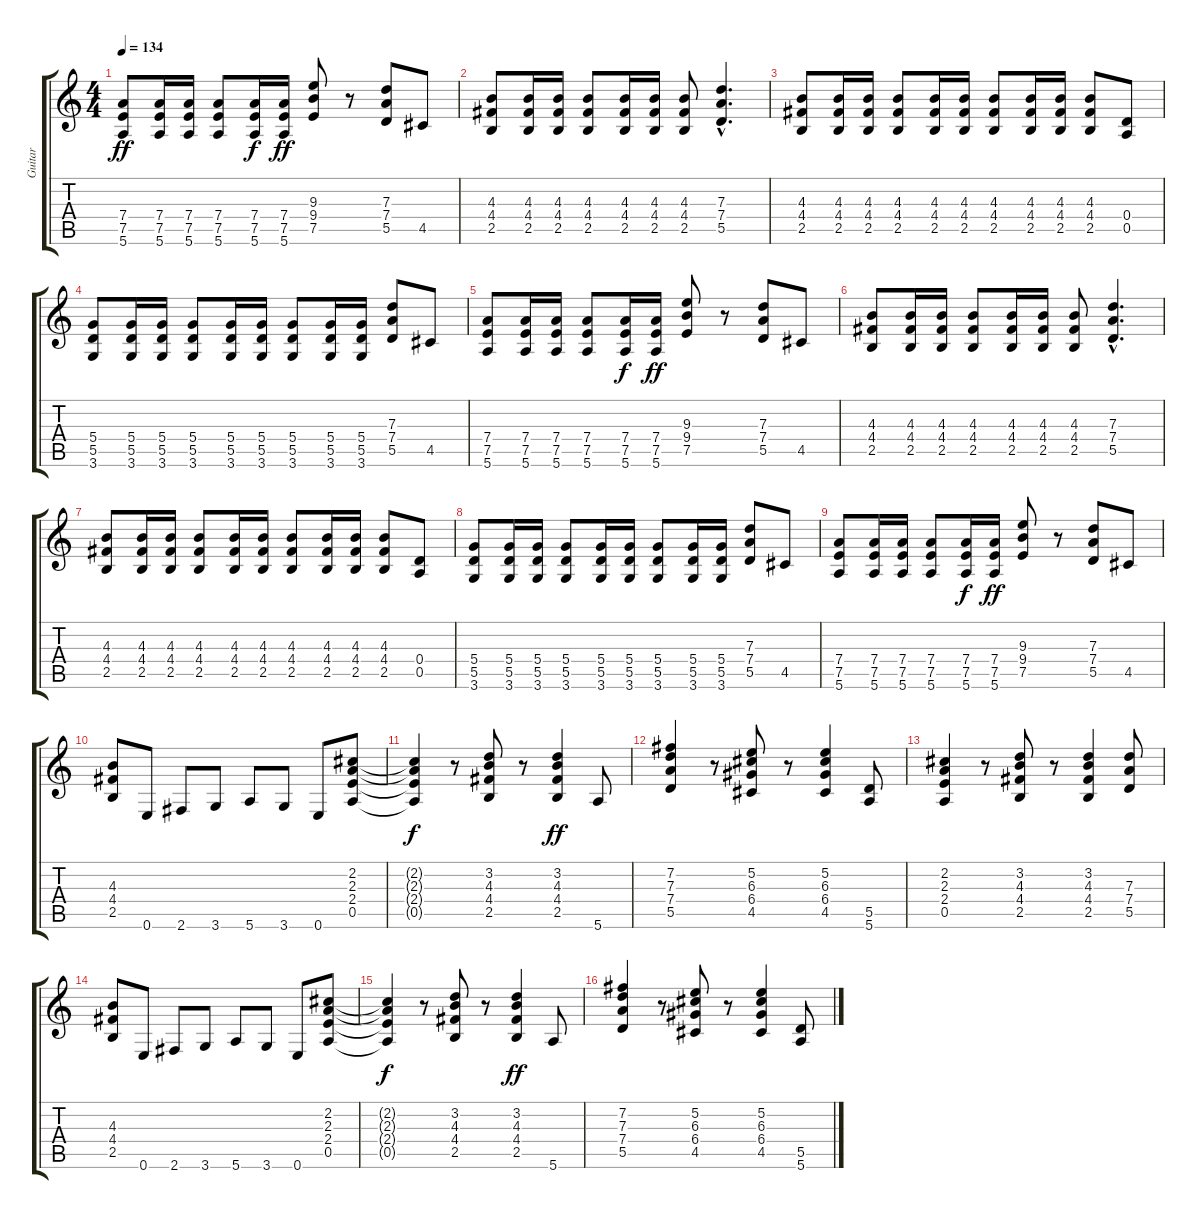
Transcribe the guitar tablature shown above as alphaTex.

\track ("Guitar" "Guitar") {instrument distortionguitar}
\staff {score tabs}
\tuning (E4 B3 G3 D3 A2 E2) {hide}
\ts (4 4)
\tempo 134
\clef g2
\ks c
(7.4 7.5 5.6).8{dy ff} (7.4 7.5 5.6).16 (7.4 7.5 5.6).16 (7.4 7.5 5.6).8 (7.4 7.5 5.6).16{dy f} (7.4 7.5 5.6).16{dy ff} (9.3 9.4 7.5).8 r.8 (7.3 7.4 5.5).8 4.5.8 |
(4.3 4.4 2.5).8 (4.3 4.4 2.5).16 (4.3 4.4 2.5).16 (4.3 4.4 2.5).8 (4.3 4.4 2.5).16 (4.3 4.4 2.5).16 (4.3 4.4 2.5).8 (7.3{hac} 7.4{hac} 5.5{hac}).4{d} |
(4.3 4.4 2.5).8 (4.3 4.4 2.5).16 (4.3 4.4 2.5).16 (4.3 4.4 2.5).8 (4.3 4.4 2.5).16 (4.3 4.4 2.5).16 (4.3 4.4 2.5).8 (4.3 4.4 2.5).16 (4.3 4.4 2.5).16 (4.3 4.4 2.5).8 (0.4 0.5).8 |
(5.4 5.5 3.6).8 (5.4 5.5 3.6).16 (5.4 5.5 3.6).16 (5.4 5.5 3.6).8 (5.4 5.5 3.6).16 (5.4 5.5 3.6).16 (5.4 5.5 3.6).8 (5.4 5.5 3.6).16 (5.4 5.5 3.6).16 (7.3 7.4 5.5).8 4.5.8 |
(7.4 7.5 5.6).8 (7.4 7.5 5.6).16 (7.4 7.5 5.6).16 (7.4 7.5 5.6).8 (7.4 7.5 5.6).16{dy f} (7.4 7.5 5.6).16{dy ff} (9.3 9.4 7.5).8 r.8 (7.3 7.4 5.5).8 4.5.8 |
(4.3 4.4 2.5).8 (4.3 4.4 2.5).16 (4.3 4.4 2.5).16 (4.3 4.4 2.5).8 (4.3 4.4 2.5).16 (4.3 4.4 2.5).16 (4.3 4.4 2.5).8 (7.3{hac} 7.4{hac} 5.5{hac}).4{d} |
(4.3 4.4 2.5).8 (4.3 4.4 2.5).16 (4.3 4.4 2.5).16 (4.3 4.4 2.5).8 (4.3 4.4 2.5).16 (4.3 4.4 2.5).16 (4.3 4.4 2.5).8 (4.3 4.4 2.5).16 (4.3 4.4 2.5).16 (4.3 4.4 2.5).8 (0.4 0.5).8 |
(5.4 5.5 3.6).8 (5.4 5.5 3.6).16 (5.4 5.5 3.6).16 (5.4 5.5 3.6).8 (5.4 5.5 3.6).16 (5.4 5.5 3.6).16 (5.4 5.5 3.6).8 (5.4 5.5 3.6).16 (5.4 5.5 3.6).16 (7.3 7.4 5.5).8 4.5.8 |
(7.4 7.5 5.6).8 (7.4 7.5 5.6).16 (7.4 7.5 5.6).16 (7.4 7.5 5.6).8 (7.4 7.5 5.6).16{dy f} (7.4 7.5 5.6).16{dy ff} (9.3 9.4 7.5).8 r.8 (7.3 7.4 5.5).8 4.5.8 |
(4.3 4.4 2.5).8 0.6.8 2.6.8 3.6.8 5.6.8 3.6.8 0.6.8 (2.2 2.3 2.4 0.5).8 |
(2.2{t} 2.3{t} 2.4{t} 0.5{t}).4{dy f} r.8 (3.2 4.3 4.4 2.5).8 r.8 (3.2 4.3 4.4 2.5).4{dy ff} 5.6.8 |
(7.2 7.3 7.4 5.5).4 r.8 (5.2 6.3 6.4 4.5).8 r.8 (5.2 6.3 6.4 4.5).4 (5.5 5.6).8 |
(2.2 2.3 2.4 0.5).4 r.8 (3.2 4.3 4.4 2.5).8 r.8 (3.2 4.3 4.4 2.5).4 (7.3 7.4 5.5).8 |
(4.3 4.4 2.5).8 0.6.8 2.6.8 3.6.8 5.6.8 3.6.8 0.6.8 (2.2 2.3 2.4 0.5).8 |
(2.2{t} 2.3{t} 2.4{t} 0.5{t}).4{dy f} r.8 (3.2 4.3 4.4 2.5).8 r.8 (3.2 4.3 4.4 2.5).4{dy ff} 5.6.8 |
(7.2 7.3 7.4 5.5).4 r.8 (5.2 6.3 6.4 4.5).8 r.8 (5.2 6.3 6.4 4.5).4 (5.5 5.6).8
